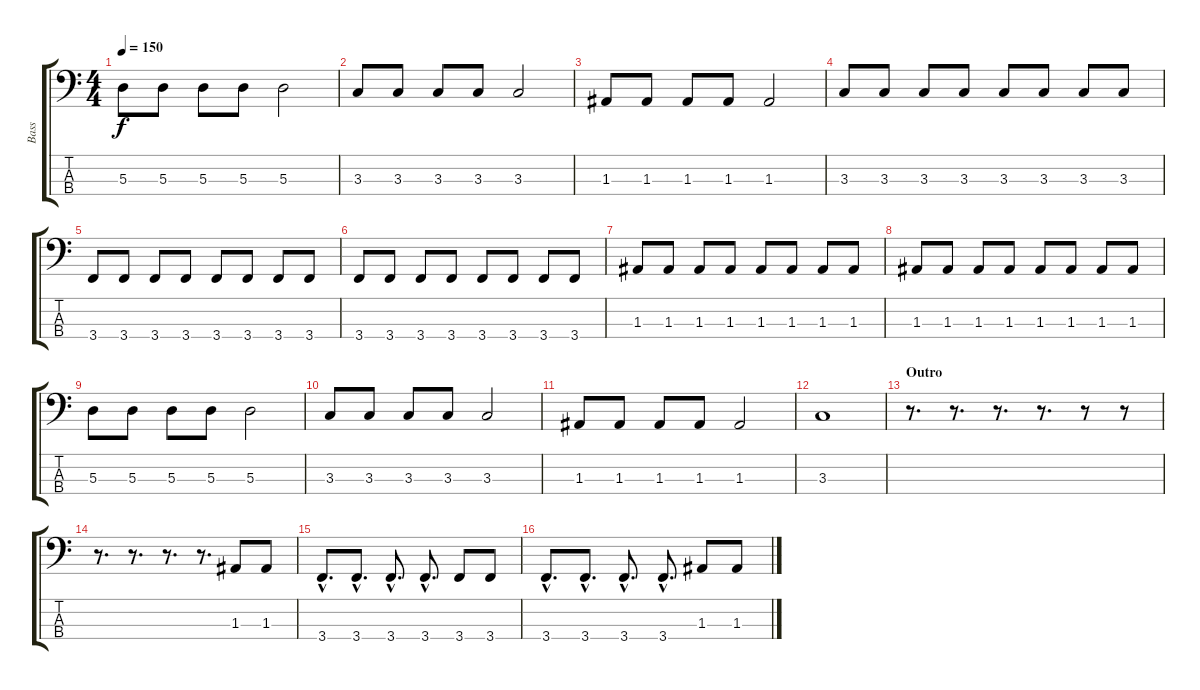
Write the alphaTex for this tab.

\track ("Bass" "Bass") {instrument electricbasspick}
\staff {score tabs}
\tuning (G2 D2 A1 D1) {hide}
\ts (4 4)
\tempo 150
\clef f4
\ks c
5.3.8{dy f} 5.3.8 5.3.8 5.3.8 5.3.2 |
3.3.8 3.3.8 3.3.8 3.3.8 3.3.2 |
1.3.8 1.3.8 1.3.8 1.3.8 1.3.2 |
3.3.8 3.3.8 3.3.8 3.3.8 3.3.8 3.3.8 3.3.8 3.3.8 |
3.4.8 3.4.8 3.4.8 3.4.8 3.4.8 3.4.8 3.4.8 3.4.8 |
3.4.8 3.4.8 3.4.8 3.4.8 3.4.8 3.4.8 3.4.8 3.4.8 |
1.3.8 1.3.8 1.3.8 1.3.8 1.3.8 1.3.8 1.3.8 1.3.8 |
1.3.8 1.3.8 1.3.8 1.3.8 1.3.8 1.3.8 1.3.8 1.3.8 |
5.3.8 5.3.8 5.3.8 5.3.8 5.3.2 |
3.3.8 3.3.8 3.3.8 3.3.8 3.3.2 |
1.3.8 1.3.8 1.3.8 1.3.8 1.3.2 |
3.3.1 |
\section ("" "Outro")
r.8{d} r.8{d} r.8{d} r.8{d} r.8 r.8 |
r.8{d} r.8{d} r.8{d} r.8{d} 1.3.8 1.3.8 |
3.4{hac}.8{d} 3.4{hac}.8{d} 3.4{hac}.8{d} 3.4{hac}.8{d} 3.4.8 3.4.8 |
3.4{hac}.8{d} 3.4{hac}.8{d} 3.4{hac}.8{d} 3.4{hac}.8{d} 1.3.8 1.3.8
